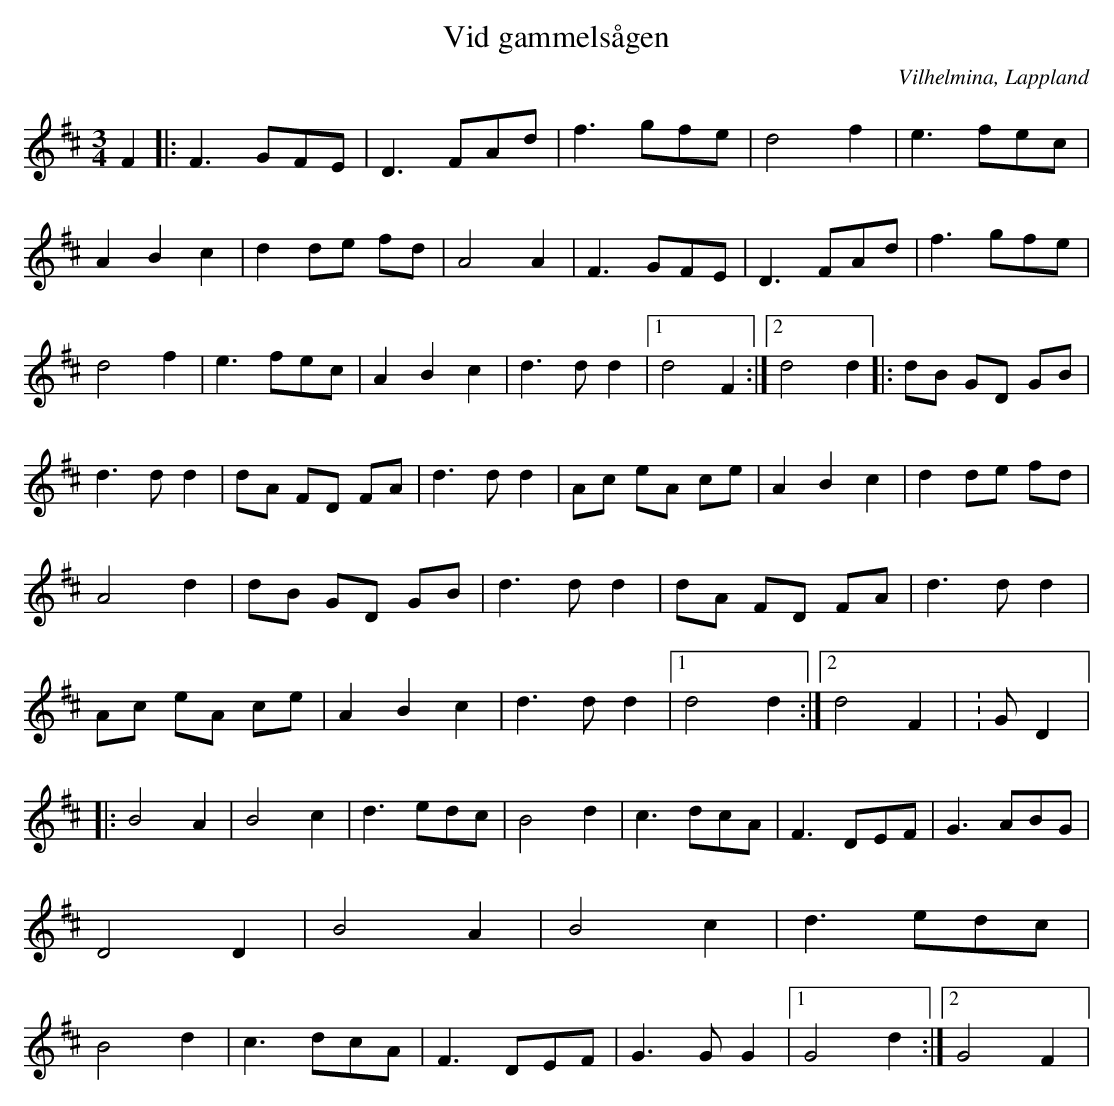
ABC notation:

X:1
T:Vid gammelsågen
O:Vilhelmina, Lappland
M:3/4
L:1/8
K:D
 F2|: F3 GFE | D3 FAd | f3 gfe | d4 f2 | e3 fec | A2 B2 c2 | d2 de fd | A4 A2 | F3 GFE | D3 FAd | f3 gfe | d4 f2 | e3 fec | A2 B2 c2 | d3 d d2 |1 d4 F2:|2 d4 d2 |: dB GD GB | d3 d d2 | dA FD FA | d3 d d2 | Ac eA ce | A2 B2 c2 | d2 de fd | A4 d2 | dB GD GB | d3 d d2 | dA FD FA | d3 d d2 | Ac eA ce | A2 B2 c2 | d3 d d2 |1 d4 d2 :|2 d4 F2 |K:G D2 |: B4 A2 | B4 c2 | d3 edc | B4 d2 | c3 dcA | F3 DEF | G3 ABG | D4 D2 | B4 A2 | B4 c2 | d3 edc | B4 d2 | c3 dcA | F3 DEF | G3G G2 |1 G4 d2 :|2 G4 F2|
